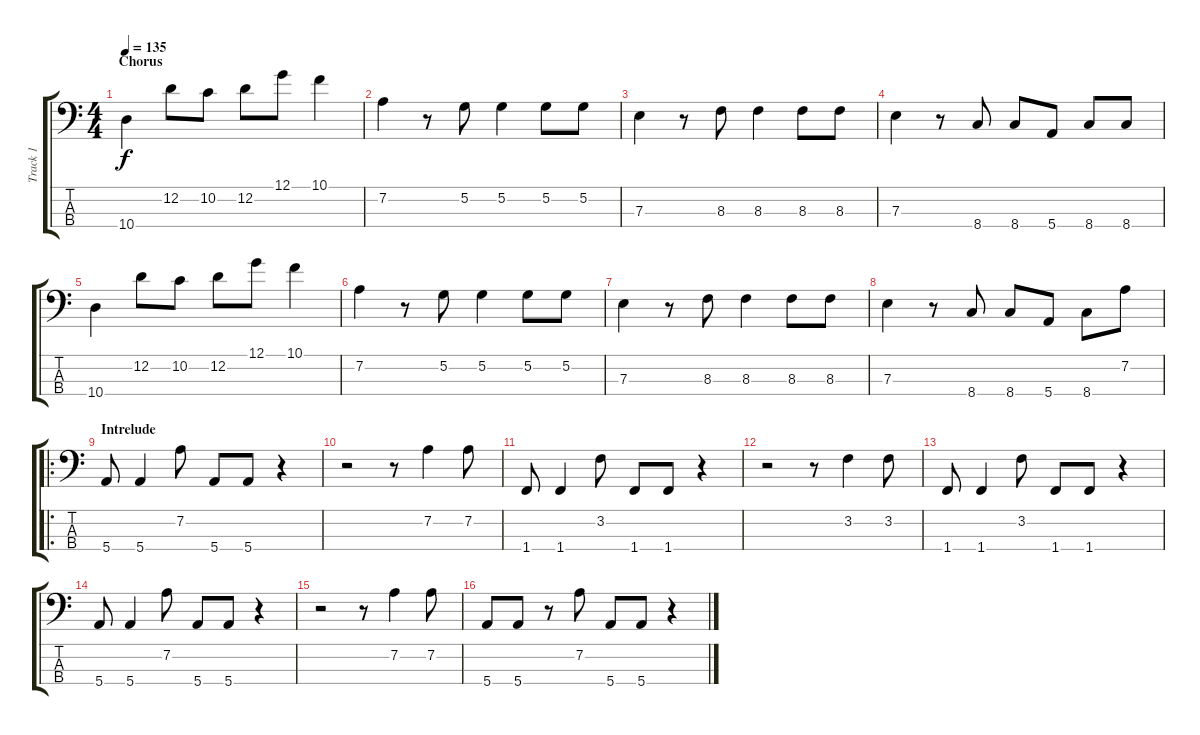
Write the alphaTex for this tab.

\track ("Track 1" "Track 1") {instrument electricbasspick}
\staff {score tabs}
\tuning (G2 D2 A1 E1) {hide}
\ts (4 4)
\section ("" "Chorus")
\tempo 135
\clef f4
\ks c
10.4.4{dy f} 12.2.8 10.2.8 12.2.8 12.1.8 10.1.4 |
7.2.4 r.8 5.2.8 5.2.4 5.2.8 5.2.8 |
7.3.4 r.8 8.3.8 8.3.4 8.3.8 8.3.8 |
7.3.4 r.8 8.4.8 8.4.8 5.4.8 8.4.8 8.4.8 |
10.4.4 12.2.8 10.2.8 12.2.8 12.1.8 10.1.4 |
7.2.4 r.8 5.2.8 5.2.4 5.2.8 5.2.8 |
7.3.4 r.8 8.3.8 8.3.4 8.3.8 8.3.8 |
7.3.4 r.8 8.4.8 8.4.8 5.4.8 8.4.8 7.2.8 |
\ro
\section ("" "Intrelude")
5.4.8 5.4.4 7.2.8 5.4.8 5.4.8 r.4 |
r.2 r.8 7.2.4 7.2.8 |
1.4.8 1.4.4 3.2.8 1.4.8 1.4.8 r.4 |
r.2 r.8 3.2.4 3.2.8 |
1.4.8 1.4.4 3.2.8 1.4.8 1.4.8 r.4 |
5.4.8 5.4.4 7.2.8 5.4.8 5.4.8 r.4 |
r.2 r.8 7.2.4 7.2.8 |
5.4.8 5.4.8 r.8 7.2.8 5.4.8 5.4.8 r.4
